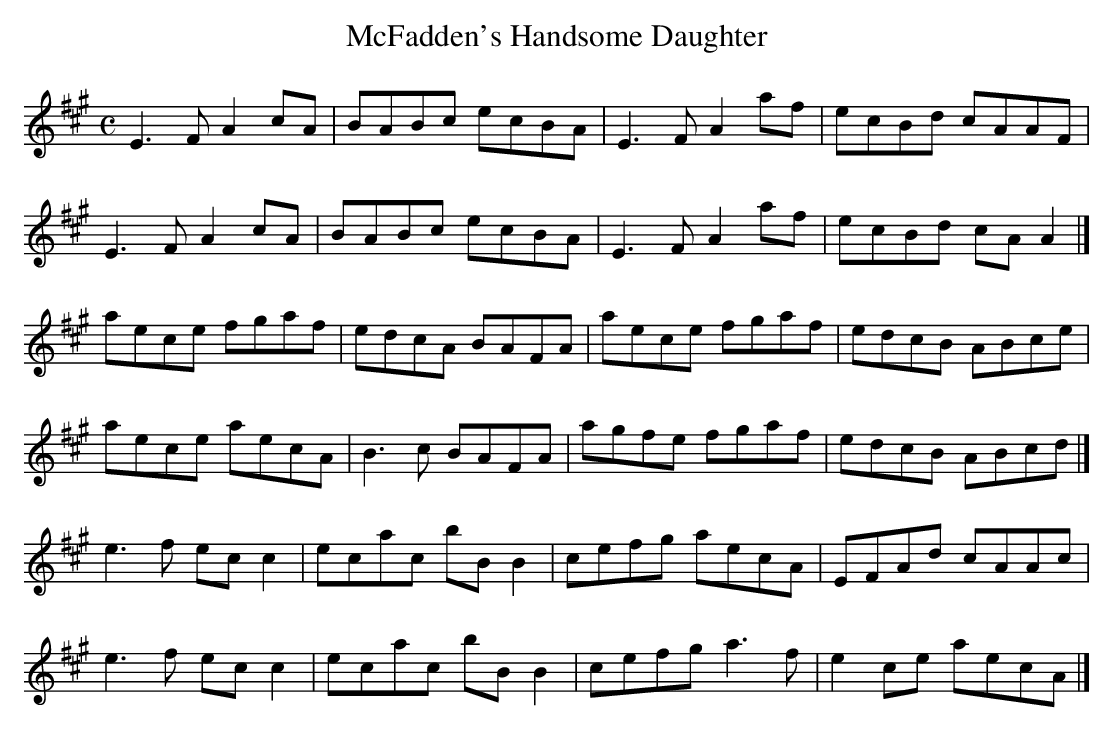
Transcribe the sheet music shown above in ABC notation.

X:1
T:McFadden's Handsome Daughter
M:C
L:1/8
K:A Major
E3F A2cA|BABc ecBA|E3F A2af|ecBd cAAF|!
E3F A2cA|BABc ecBA|E3F A2af|ecBd cAA2|]!
aece fgaf|edcA BAFA|aece fgaf|edcB ABce|!
aece aecA|B3c BAFA|agfe fgaf|edcB ABcd|]!
e3f ecc2|ecac bBB2|cefg aecA|EFAd cAAc|!
e3f ecc2|ecac bBB2|cefg a3f|e2ce aecA|]!
